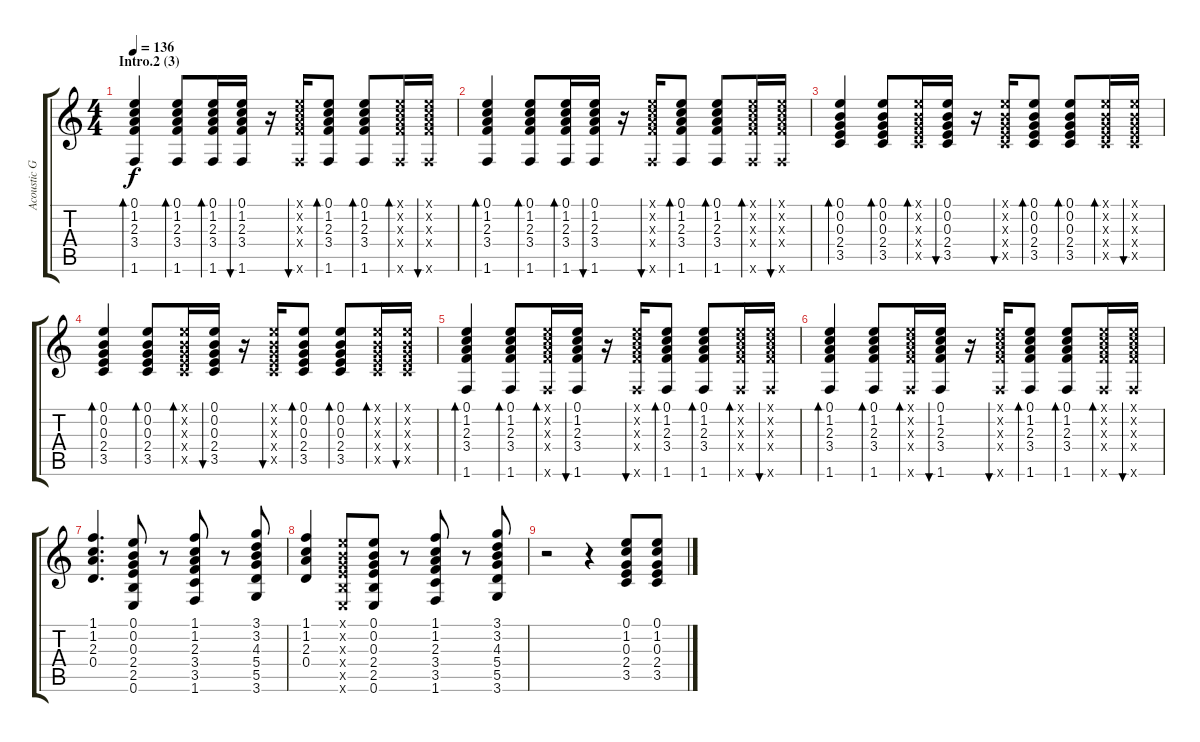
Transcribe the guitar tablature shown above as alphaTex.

\track ("Acoustic Guitar I" "Acoustic G") {instrument acousticguitarsteel}
\staff {score tabs}
\tuning (E4 B3 G3 D3 A2 E2) {hide}
\ts (4 4)
\section ("" "Intro.2 (3)")
\tempo 136
\clef g2
\ks c
(0.1 1.2 2.3 3.4 1.6).4{bd 30 dy f} (0.1 1.2 2.3 3.4 1.6).8{bd 60} (0.1 1.2 2.3 3.4 1.6).16{bd 60} (0.1 1.2 2.3 3.4 1.6).16{bu 60} r.16 (0.1{x} 1.2{x} 2.3{x} 3.4{x} 1.6{x}).16{bu 60} (0.1 1.2 2.3 3.4 1.6).8{bd 30} (0.1 1.2 2.3 3.4 1.6).8{bd 30} (0.1{x} 1.2{x} 2.3{x} 3.4{x} 1.6{x}).16{bd 30} (0.1{x} 1.2{x} 2.3{x} 3.4{x} 1.6{x}).16{bu 30} |
(0.1 1.2 2.3 3.4 1.6).4{bd 30} (0.1 1.2 2.3 3.4 1.6).8{bd 60} (0.1 1.2 2.3 3.4 1.6).16{bd 60} (0.1 1.2 2.3 3.4 1.6).16{bu 60} r.16 (0.1{x} 1.2{x} 2.3{x} 3.4{x} 1.6{x}).16{bu 60} (0.1 1.2 2.3 3.4 1.6).8{bd 30} (0.1 1.2 2.3 3.4 1.6).8{bd 30} (0.1{x} 1.2{x} 2.3{x} 3.4{x} 1.6{x}).16{bd 30} (0.1{x} 1.2{x} 2.3{x} 3.4{x} 1.6{x}).16{bu 30} |
(0.1 0.2 0.3 2.4 3.5).4{bd 60} (0.1 0.2 0.3 2.4 3.5).8{bd 30} (0.1{x} 0.2{x} 0.3{x} 2.4{x} 3.5{x}).16{bd 30} (0.1 0.2 0.3 2.4 3.5).16{bu 30} r.16 (0.1{x} 0.2{x} 0.3{x} 2.4{x} 3.5{x}).16{bu 30} (0.1 0.2 0.3 2.4 3.5).8{bd 30} (0.1 0.2 0.3 2.4 3.5).8{bd 30} (0.1{x} 0.2{x} 0.3{x} 2.4{x} 3.5{x}).16{bd 30} (0.1{x} 0.2{x} 0.3{x} 2.4{x} 3.5{x}).16{bu 30} |
(0.1 0.2 0.3 2.4 3.5).4{bd 30} (0.1 0.2 0.3 2.4 3.5).8{bd 30} (0.1{x} 0.2{x} 0.3{x} 2.4{x} 3.5{x}).16{bd 30} (0.1 0.2 0.3 2.4 3.5).16{bu 30} r.16 (0.1{x} 0.2{x} 0.3{x} 2.4{x} 3.5{x}).16{bu 30} (0.1 0.2 0.3 2.4 3.5).8{bd 30} (0.1 0.2 0.3 2.4 3.5).8{bd 30} (0.1{x} 0.2{x} 0.3{x} 2.4{x} 3.5{x}).16{bd 30} (0.1{x} 0.2{x} 0.3{x} 2.4{x} 3.5{x}).16{bu 30} |
(0.1 1.2 2.3 3.4 1.6).4{bd 60} (0.1 1.2 2.3 3.4 1.6).8{bd 60} (0.1{x} 1.2{x} 2.3{x} 3.4{x} 1.6{x}).16{bd 60} (0.1 1.2 2.3 3.4 1.6).16{bu 60} r.16 (0.1{x} 1.2{x} 2.3{x} 3.4{x} 1.6{x}).16{bu 60} (0.1 1.2 2.3 3.4 1.6).8{bd 30} (0.1 1.2 2.3 3.4 1.6).8{bd 30} (0.1{x} 1.2{x} 2.3{x} 3.4{x} 1.6{x}).16{bd 30} (0.1{x} 1.2{x} 2.3{x} 3.4{x} 1.6{x}).16{bu 30} |
(0.1 1.2 2.3 3.4 1.6).4{bd 30} (0.1 1.2 2.3 3.4 1.6).8{bd 60} (0.1{x} 1.2{x} 2.3{x} 3.4{x} 1.6{x}).16{bd 60} (0.1 1.2 2.3 3.4 1.6).16{bu 60} r.16 (0.1{x} 1.2{x} 2.3{x} 3.4{x} 1.6{x}).16{bu 60} (0.1 1.2 2.3 3.4 1.6).8{bd 30} (0.1 1.2 2.3 3.4 1.6).8{bd 30} (0.1{x} 1.2{x} 2.3{x} 3.4{x} 1.6{x}).16{bd 30} (0.1{x} 1.2{x} 2.3{x} 3.4{x} 1.6{x}).16{bu 30} |
(1.1 1.2 2.3 0.4).4{d} (0.1 0.2 0.3 2.4 2.5 0.6).8 r.8 (1.1 1.2 2.3 3.4 3.5 1.6).8 r.8 (3.1 3.2 4.3 5.4 5.5 3.6).8 |
(1.1 1.2 2.3 0.4).4 (0.1{x} 0.2{x} 0.3{x} 2.4{x} 2.5{x} 0.6{x}).8 (0.1 0.2 0.3 2.4 2.5 0.6).8 r.8 (1.1 1.2 2.3 3.4 3.5 1.6).8 r.8 (3.1 3.2 4.3 5.4 5.5 3.6).8 |
r.2 r.4 (0.1 1.2 0.3 2.4 3.5).8 (0.1 1.2 0.3 2.4 3.5).8
